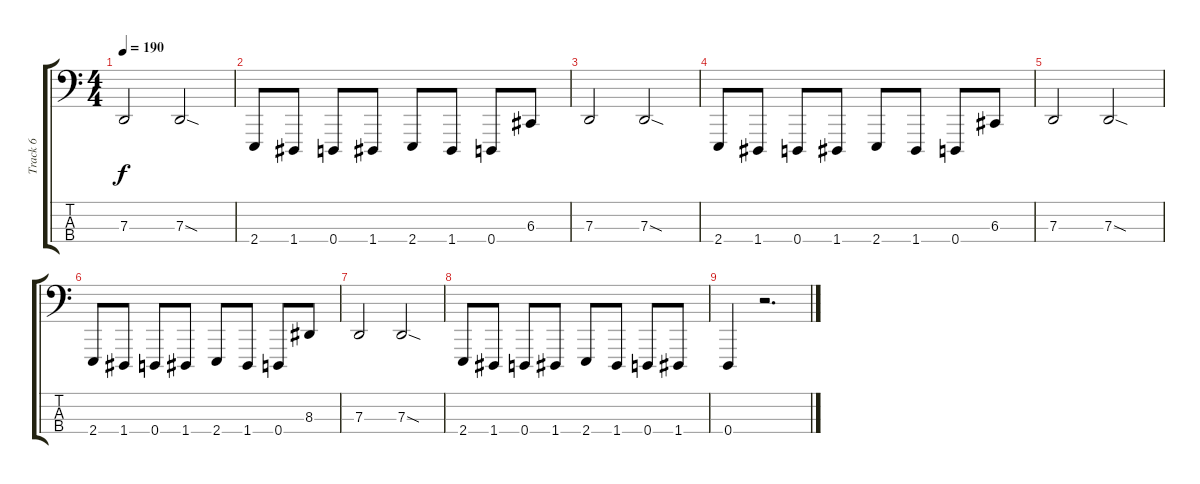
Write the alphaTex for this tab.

\track ("Track 6" "Track 6") {instrument lead8bassandlead}
\staff {score tabs}
\tuning (F2 C2 G1 D1) {hide}
\ts (4 4)
\tempo 190
\clef f4
\ks c
7.3.2{dy f} 7.3{sod}.2 |
2.4.8 1.4.8 0.4.8 1.4.8 2.4.8 1.4.8 0.4.8 6.3.8 |
7.3.2 7.3{sod}.2 |
2.4.8 1.4.8 0.4.8 1.4.8 2.4.8 1.4.8 0.4.8 6.3.8 |
7.3.2 7.3{sod}.2 |
2.4.8 1.4.8 0.4.8 1.4.8 2.4.8 1.4.8 0.4.8 8.3.8 |
7.3.2 7.3{sod}.2 |
2.4.8 1.4.8 0.4.8 1.4.8 2.4.8 1.4.8 0.4.8 1.4.8 |
0.4.4 r.2{d}
